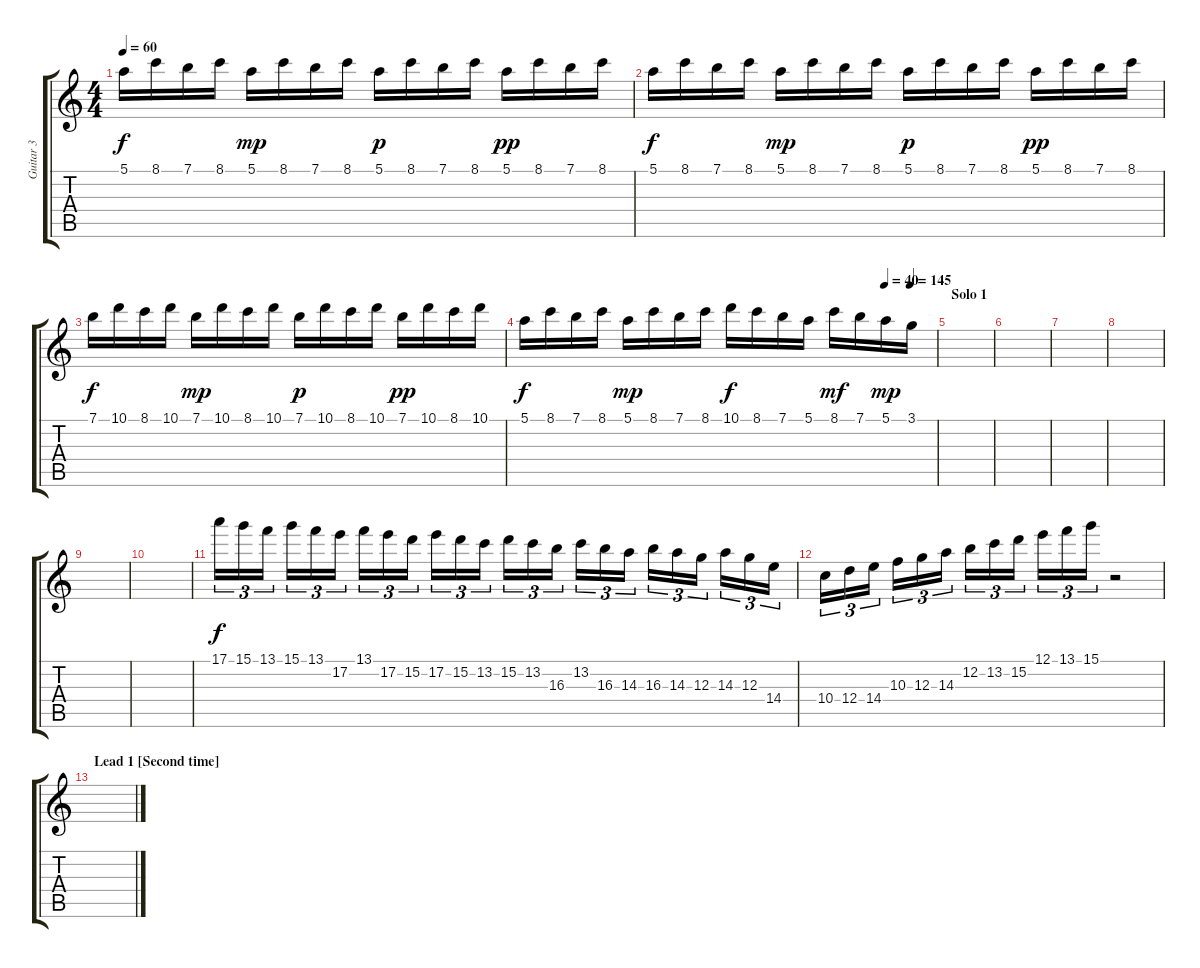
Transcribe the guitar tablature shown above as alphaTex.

\track ("Guitar 3" "Guitar 3") {instrument distortionguitar}
\staff {score tabs}
\tuning (E4 B3 G3 D3 A2 E2) {hide}
\ts (4 4)
\tempo 60
\clef g2
\ks c
5.1.16{dy f} 8.1.16 7.1.16 8.1.16 5.1.16{dy mp} 8.1.16 7.1.16 8.1.16 5.1.16{dy p} 8.1.16 7.1.16 8.1.16 5.1.16{dy pp} 8.1.16 7.1.16 8.1.16 |
5.1.16{dy f} 8.1.16 7.1.16 8.1.16 5.1.16{dy mp} 8.1.16 7.1.16 8.1.16 5.1.16{dy p} 8.1.16 7.1.16 8.1.16 5.1.16{dy pp} 8.1.16 7.1.16 8.1.16 |
7.1.16{dy f} 10.1.16 8.1.16 10.1.16 7.1.16{dy mp} 10.1.16 8.1.16 10.1.16 7.1.16{dy p} 10.1.16 8.1.16 10.1.16 7.1.16{dy pp} 10.1.16 8.1.16 10.1.16 |
\tempo (40 0.875)
\tempo (145 0.9375)
5.1.16{dy f} 8.1.16 7.1.16 8.1.16 5.1.16{dy mp} 8.1.16 7.1.16 8.1.16 10.1.16{dy f} 8.1.16 7.1.16 5.1.16 8.1.16{dy mf} 7.1.16 5.1.16{dy mp} 3.1.16 |
\section ("" "Solo 1")
|
|
|
|
|
|
17.1.16{tu (3 2) dy f} 15.1.16{tu (3 2)} 13.1.16{tu (3 2)} 15.1.16{tu (3 2)} 13.1.16{tu (3 2)} 17.2.16{tu (3 2)} 13.1.16{tu (3 2)} 17.2.16{tu (3 2)} 15.2.16{tu (3 2)} 17.2.16{tu (3 2)} 15.2.16{tu (3 2)} 13.2.16{tu (3 2)} 15.2.16{tu (3 2)} 13.2.16{tu (3 2)} 16.3.16{tu (3 2)} 13.2.16{tu (3 2)} 16.3.16{tu (3 2)} 14.3.16{tu (3 2)} 16.3.16{tu (3 2)} 14.3.16{tu (3 2)} 12.3.16{tu (3 2)} 14.3.16{tu (3 2)} 12.3.16{tu (3 2)} 14.4.16{tu (3 2)} |
10.4.16{tu (3 2)} 12.4.16{tu (3 2)} 14.4.16{tu (3 2)} 10.3.16{tu (3 2)} 12.3.16{tu (3 2)} 14.3.16{tu (3 2)} 12.2.16{tu (3 2)} 13.2.16{tu (3 2)} 15.2.16{tu (3 2)} 12.1.16{tu (3 2)} 13.1.16{tu (3 2)} 15.1.16{tu (3 2)} r.2 |
\section ("" "Lead 1 [Second time]")
